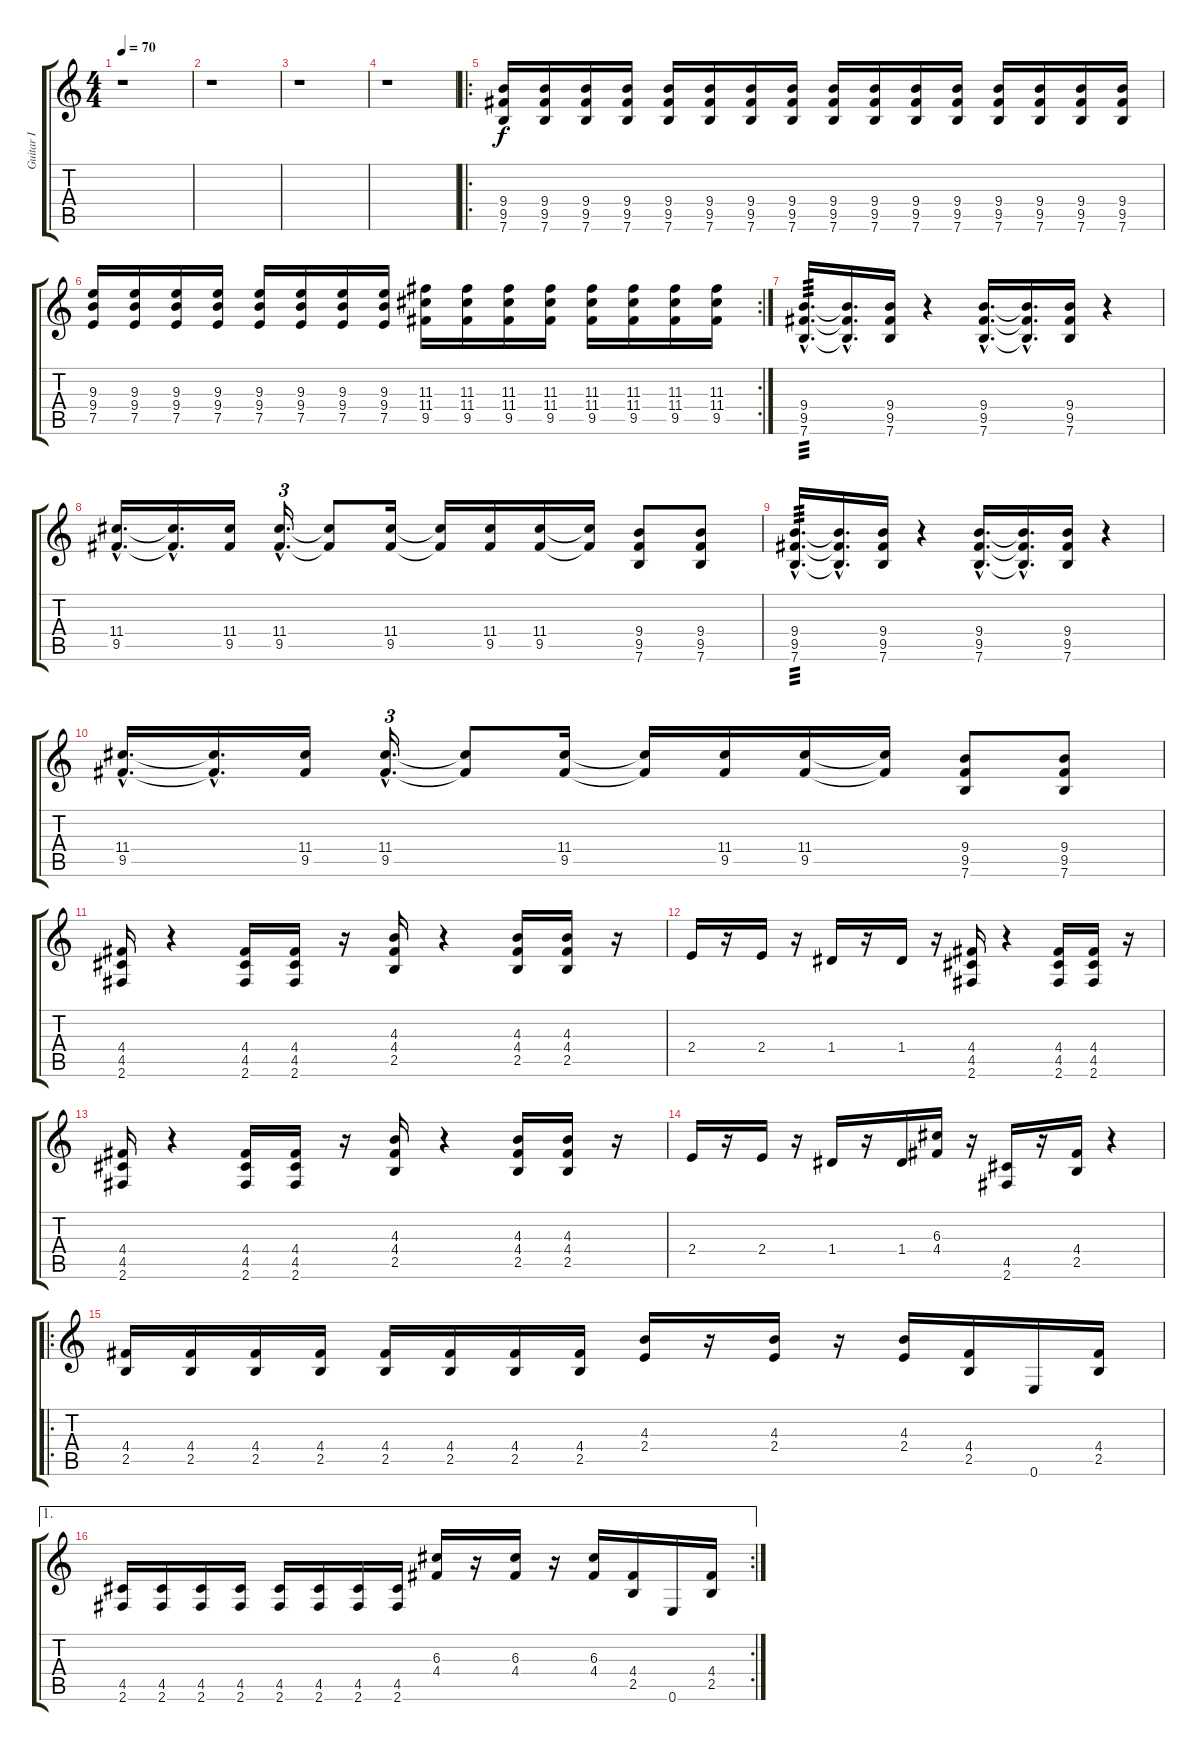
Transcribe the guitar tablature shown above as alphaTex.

\track ("Guitar I" "Guitar I") {instrument distortionguitar}
\staff {score tabs}
\tuning (E4 B3 G3 D3 A2 E2) {hide}
\ts (4 4)
\tempo 70
\clef g2
\ks c
r.1{dy f instrument distortionguitar} |
r.1 |
r.1 |
r.1 |
\ro
(9.4 9.5 7.6).16 (9.4 9.5 7.6).16 (9.4 9.5 7.6).16 (9.4 9.5 7.6).16 (9.4 9.5 7.6).16 (9.4 9.5 7.6).16 (9.4 9.5 7.6).16 (9.4 9.5 7.6).16 (9.4 9.5 7.6).16 (9.4 9.5 7.6).16 (9.4 9.5 7.6).16 (9.4 9.5 7.6).16 (9.4 9.5 7.6).16 (9.4 9.5 7.6).16 (9.4 9.5 7.6).16 (9.4 9.5 7.6).16 |
\rc 2
(9.3 9.4 7.5).16 (9.3 9.4 7.5).16 (9.3 9.4 7.5).16 (9.3 9.4 7.5).16 (9.3 9.4 7.5).16 (9.3 9.4 7.5).16 (9.3 9.4 7.5).16 (9.3 9.4 7.5).16 (11.3 11.4 9.5).16 (11.3 11.4 9.5).16 (11.3 11.4 9.5).16 (11.3 11.4 9.5).16 (11.3 11.4 9.5).16 (11.3 11.4 9.5).16 (11.3 11.4 9.5).16 (11.3 11.4 9.5).16 |
(9.4{hac} 9.5{hac} 7.6{hac}).16{d tp 3} (9.4{hac t} 9.5{hac t} 7.6{hac t}).16{d} (9.4 9.5 7.6).16 r.4 (9.4{hac} 9.5{hac} 7.6{hac}).16{d} (9.4{hac t} 9.5{hac t} 7.6{hac t}).16{d} (9.4 9.5 7.6).16 r.4 |
(11.4{hac} 9.5{hac}).16{d} (11.4{hac t} 9.5{hac t}).16{d} (11.4 9.5).16 (11.4{hac} 9.5{hac}).16{d tu (3 2)} (11.4{t} 9.5{t}).8 (11.4 9.5).16 (11.4{t} 9.5{t}).16 (11.4 9.5).16 (11.4 9.5).16 (11.4{t} 9.5{t}).16 (9.4 9.5 7.6).8 (9.4 9.5 7.6).8 |
(9.4{hac} 9.5{hac} 7.6{hac}).16{d tp 3} (9.4{hac t} 9.5{hac t} 7.6{hac t}).16{d} (9.4 9.5 7.6).16 r.4 (9.4{hac} 9.5{hac} 7.6{hac}).16{d} (9.4{hac t} 9.5{hac t} 7.6{hac t}).16{d} (9.4 9.5 7.6).16 r.4 |
(11.4{hac} 9.5{hac}).16{d} (11.4{hac t} 9.5{hac t}).16{d} (11.4 9.5).16 (11.4{hac} 9.5{hac}).16{d tu (3 2)} (11.4{t} 9.5{t}).8 (11.4 9.5).16 (11.4{t} 9.5{t}).16 (11.4 9.5).16 (11.4 9.5).16 (11.4{t} 9.5{t}).16 (9.4 9.5 7.6).8 (9.4 9.5 7.6).8 |
(4.4 4.5 2.6).16 r.4 (4.4 4.5 2.6).16 (4.4 4.5 2.6).16 r.16 (4.3 4.4 2.5).16 r.4 (4.3 4.4 2.5).16 (4.3 4.4 2.5).16 r.16 |
2.4.16 r.16 2.4.16 r.16 1.4.16 r.16 1.4.16 r.16 (4.4 4.5 2.6).16 r.4 (4.4 4.5 2.6).16 (4.4 4.5 2.6).16 r.16 |
(4.4 4.5 2.6).16 r.4 (4.4 4.5 2.6).16 (4.4 4.5 2.6).16 r.16 (4.3 4.4 2.5).16 r.4 (4.3 4.4 2.5).16 (4.3 4.4 2.5).16 r.16 |
2.4.16 r.16 2.4.16 r.16 1.4.16 r.16 1.4.16 (6.3 4.4).16 r.16 (4.5 2.6).16 r.16 (4.4 2.5).16 r.4 |
\ro
(4.4 2.5).16 (4.4 2.5).16 (4.4 2.5).16 (4.4 2.5).16 (4.4 2.5).16 (4.4 2.5).16 (4.4 2.5).16 (4.4 2.5).16 (4.3 2.4).16 r.16 (4.3 2.4).16 r.16 (4.3 2.4).16 (4.4 2.5).16 0.6.16 (4.4 2.5).16 |
\ae 1
\rc 2
(4.5 2.6).16 (4.5 2.6).16 (4.5 2.6).16 (4.5 2.6).16 (4.5 2.6).16 (4.5 2.6).16 (4.5 2.6).16 (4.5 2.6).16 (6.3 4.4).16 r.16 (6.3 4.4).16 r.16 (6.3 4.4).16 (4.4 2.5).16 0.6.16 (4.4 2.5).16
